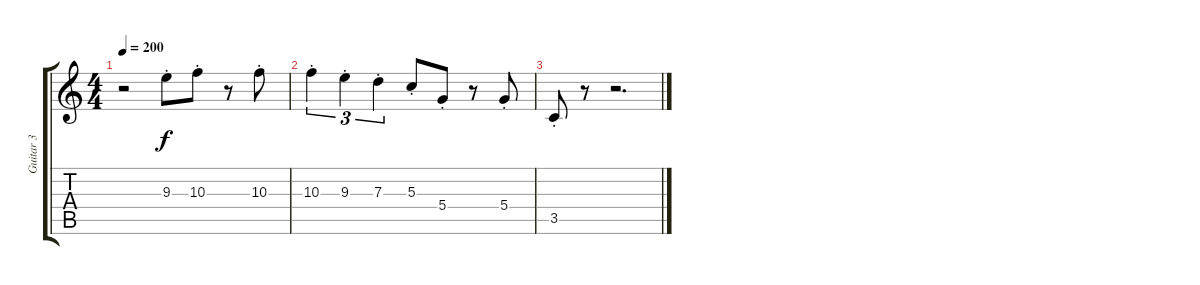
\track ("Guitar 3" "Guitar 3") {instrument electricguitarjazz}
\staff {score tabs}
\tuning (E4 B3 G3 D3 A2 E2) {hide}
\ts (4 4)
\tempo 200
\clef g2
\ks c
r.2{dy f instrument electricguitarjazz} 9.3{st}.8 10.3{st}.8 r.8 10.3{st}.8 |
10.3{st}.4{tu (3 2)} 9.3{st}.4{tu (3 2)} 7.3{st}.4{tu (3 2)} 5.3{st}.8 5.4{st}.8 r.8 5.4{st}.8 |
3.5{st}.8 r.8 r.2{d}
